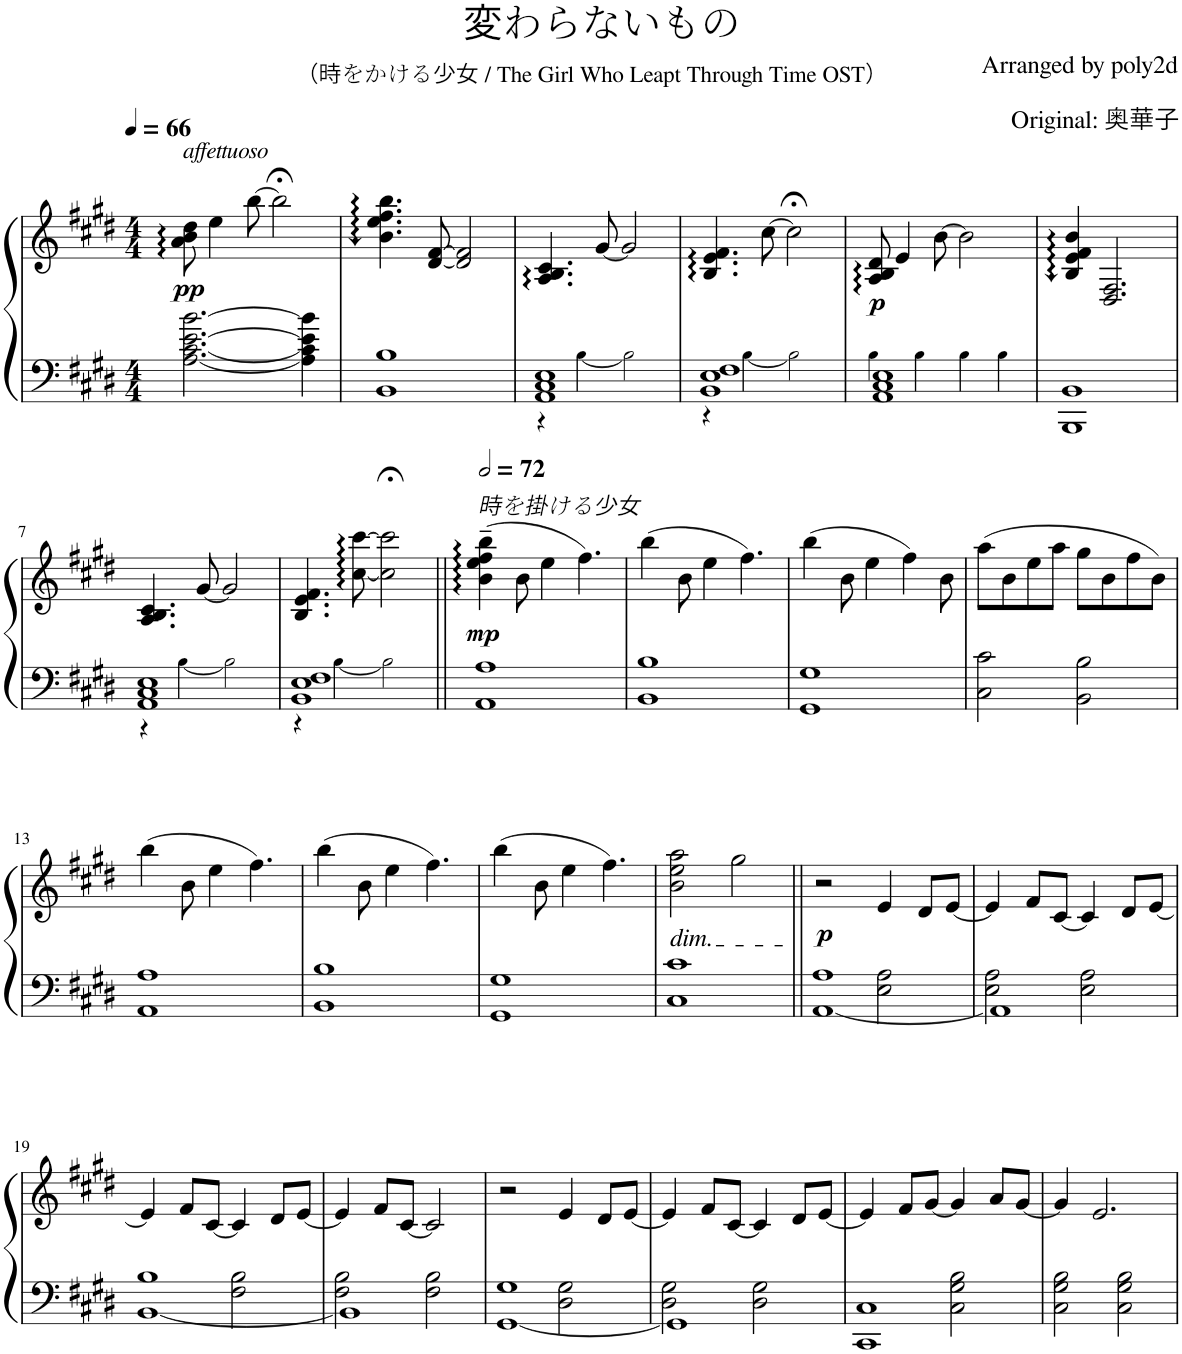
**kern	**kern	**dynam
*part1	*part1	*part1
*staff2	*staff1	*staff1/2
*I"Piano	*	*
*I'Pno.	*	*
*clefF4	*clefG2	*
*k[f#c#g#d#]	*k[f#c#g#d#]	*
*M4/4	*M4/4	*
*MM66	*MM66	*
=1	=1	=1
!	!LO:TX:a:i:t=affettuoso	!
!	!	!LO:DY:b
[2.A\ [2.c#\ [2.e\ [2.b\	8a\ 8b\ 8dd#\	pp
.	4ee\	.
.	[8bb\	.
.	2bb;<\]	.
4A\] 4c#\] 4e\] 4b\]	.	.
=2	=2	=2
1BB 1B	4.b\ 4.ee\ 4.ff#\ 4.bb\	.
.	[8d#/ [8f#/	.
.	2d#/] 2f#/]	.
=3	=3	=3
*^	*	*
1AA 1C# 1E	4r	4.A/ 4.B/ 4.c#/	.
.	[4B!\	.	.
.	.	[8g#/	.
.	2B!\]	2g#/]	.
=4	=4	=4	=4
1BB 1E 1F#	4r	4.B/ 4.e/ 4.f#/	.
.	[4B!\	.	.
.	.	[8cc#\	.
.	2B!\]	2cc#;<\]	.
=5	=5	=5	=5
!	!	!	!LO:DY:b
1AA 1C# 1E	4B!\	8A/ 8B/ 8d#/	p
.	.	4e/	.
.	4B!\	.	.
.	.	[8b\	.
.	4B!\	2b\]	.
.	4B!\	.	.
*v	*v	*	*
=6	=6	=6
1BBB 1BB	4B/ 4e/ 4f#/ 4b/	.
.	2.D#/ 2.F#/	.
!!LO:LB:g=z
=7	=7	=7
*^	*	*
1AA 1C# 1E	4r	4.A/ 4.B/ 4.c#/	.
.	[4B!\	.	.
.	.	[8g#/	.
.	2B!\]	2g#/]	.
=8	=8	=8	=8
1BB 1E 1F#	4r	4.B/ 4.e/ 4.f#/	.
.	[4B!\	.	.
.	.	[8cc#\;< [8ccc#\;<	.
.	2B!\]	2cc#\] 2ccc#\]	.
*v	*v	*	*
=9||	=9||	=9||
*	*MM144	*
*^	*	*
!	!	!LO:TX:a:i:t=時を掛ける少女	!
!	!	!	!LO:DY:b
*v	*v	*	*
1AA 1A	(4b\~ 4ee\~ 4ff#\~ 4bb\~	mp
.	8b\	.
.	4ee\	.
.	4.ff#\)	.
=10	=10	=10
1BB 1B	(4bb\	.
.	8b\	.
.	4ee\	.
.	4.ff#\)	.
=11	=11	=11
1GG# 1G#	(4bb\	.
.	8b\	.
.	4ee\	.
.	4ff#\)	.
.	8b\	.
=12	=12	=12
2C#\ 2c#\	(8aa\L	.
.	8b\	.
.	8ee\	.
.	8aa\J	.
2BB\ 2B\	8gg#\L	.
.	8b\	.
.	8ff#\	.
.	8b\J)	.
!!LO:LB:g=z
=13	=13	=13
1AA 1A	(4bb\	.
.	8b\	.
.	4ee\	.
.	4.ff#\)	.
=14	=14	=14
1BB 1B	(4bb\	.
.	8b\	.
.	4ee\	.
.	4.ff#\)	.
=15	=15	=15
1GG# 1G#	(4bb\	.
.	8b\	.
.	4ee\	.
.	4.ff#\)	.
=16	=16	=16
!	!LO:TX:b:i:t=dim.	!
1C# 1c#	2b\ 2ee\ 2aa\	.
.	2gg#\	.
=17||	=17||	=17||
*^	*	*
!	!	!	!LO:DY:a=2
[<1AA 1A	2ryy	2r	p
.	2E\ 2A\	4e/	.
.	.	8d#/L	.
.	.	[8e/J	.
=18	=18	=18	=18
1AA]	2E\ 2A\	4e/]	.
.	.	8f#/L	.
.	.	[8c#/J	.
.	2E\ 2A\	4c#/]	.
.	.	8d#/L	.
.	.	[8e/J	.
!!LO:LB:g=z
=19	=19	=19	=19
[<1BB 1B	2ryy	4e/]	.
.	.	8f#/L	.
.	.	[8c#/J	.
.	2F#\ 2B\	4c#/]	.
.	.	8d#/L	.
.	.	[8e/J	.
=20	=20	=20	=20
1BB]	2F#\ 2B\	4e/]	.
.	.	8f#/L	.
.	.	[8c#/J	.
.	2F#\ 2B\	2c#/]	.
=21	=21	=21	=21
[<1GG# 1G#	2ryy	2r	.
.	2D#\ 2G#\	4e/	.
.	.	8d#/L	.
.	.	[8e/J	.
=22	=22	=22	=22
1GG#]	2D#\ 2G#\	4e/]	.
.	.	8f#/L	.
.	.	[8c#/J	.
.	2D#\ 2G#\	4c#/]	.
.	.	8d#/L	.
.	.	[8e/J	.
=23	=23	=23	=23
1CC# 1C#	2ryy	4e/]	.
.	.	8f#/L	.
.	.	[8g#/J	.
.	2C#\ 2G#\ 2B\	4g#/]	.
.	.	8a/L	.
.	.	[8g#/J	.
*v	*v	*	*
=24	=24	=24
2C#\ 2G#\ 2B\	4g#/]	.
.	2.e/	.
2C#\ 2G#\ 2B\	.	.
=	=	=
*-	*-	*-
